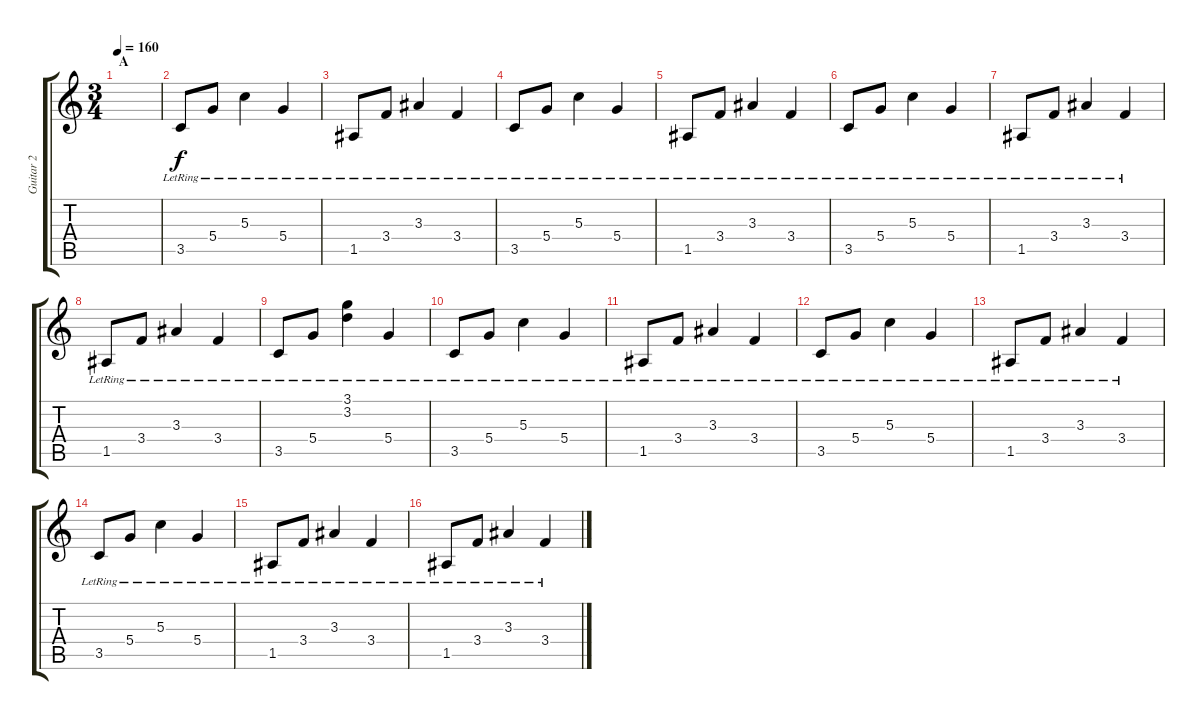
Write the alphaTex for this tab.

\track ("Guitar 2" "Guitar 2") {instrument acousticguitarnylon}
\staff {score tabs}
\tuning (E4 B3 G3 D3 A2 E2) {hide}
\ts (3 4)
\section ("" "A")
\tempo 160
\clef g2
\ks c
|
3.5{lr}.8 5.4{lr}.8 5.3{lr}.4 5.4{lr}.4 |
1.5{lr}.8 3.4{lr}.8 3.3{lr}.4 3.4{lr}.4 |
3.5{lr}.8 5.4{lr}.8 5.3{lr}.4 5.4{lr}.4 |
1.5{lr}.8 3.4{lr}.8 3.3{lr}.4 3.4{lr}.4 |
3.5{lr}.8 5.4{lr}.8 5.3{lr}.4 5.4{lr}.4 |
1.5{lr}.8 3.4{lr}.8 3.3{lr}.4 3.4{lr}.4 |
1.5{lr}.8 3.4{lr}.8 3.3{lr}.4 3.4{lr}.4 |
3.5{lr}.8 5.4{lr}.8 (3.1{lr} 3.2{lr}).4 5.4{lr}.4 |
3.5{lr}.8 5.4{lr}.8 5.3{lr}.4 5.4{lr}.4 |
1.5{lr}.8 3.4{lr}.8 3.3{lr}.4 3.4{lr}.4 |
3.5{lr}.8 5.4{lr}.8 5.3{lr}.4 5.4{lr}.4 |
1.5{lr}.8 3.4{lr}.8 3.3{lr}.4 3.4{lr}.4 |
3.5{lr}.8 5.4{lr}.8 5.3{lr}.4 5.4{lr}.4 |
1.5{lr}.8 3.4{lr}.8 3.3{lr}.4 3.4{lr}.4 |
1.5{lr}.8 3.4{lr}.8 3.3{lr}.4 3.4{lr}.4
